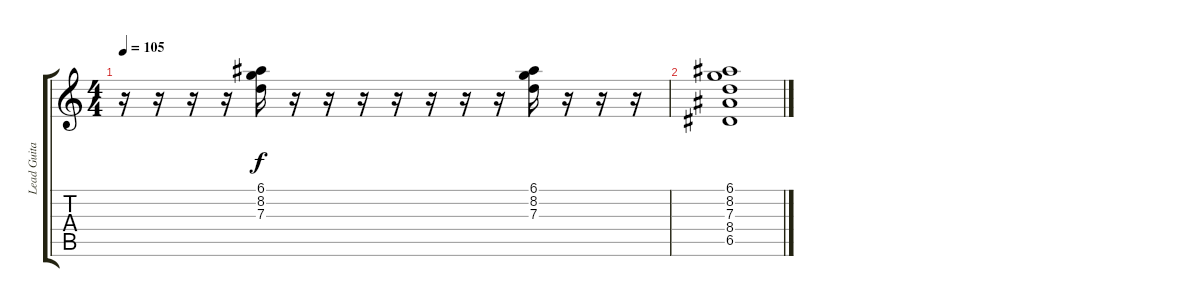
\track ("Lead Guitar" "Lead Guita") {instrument electricguitarclean}
\staff {score tabs}
\tuning (E4 B3 G3 D3 A2 E2) {hide}
\ts (4 4)
\tempo 105
\clef g2
\ks c
r.16{dy f} r.16 r.16 r.16 (6.1 8.2 7.3).16 r.16 r.16 r.16 r.16 r.16 r.16 r.16 (6.1 8.2 7.3).16 r.16 r.16 r.16 |
(6.1 8.2 7.3 8.4 6.5).1
